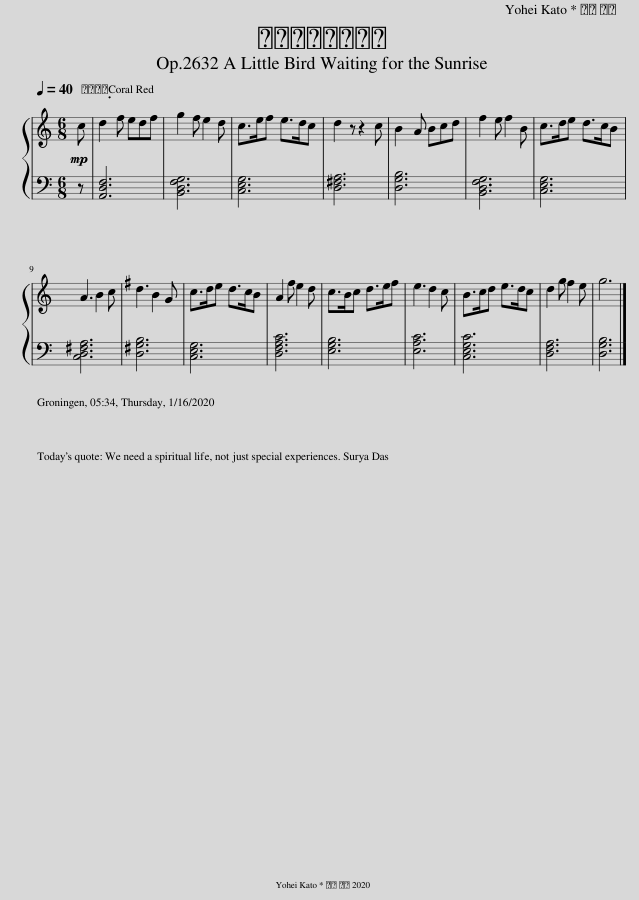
X:1
%%score { 1 | 2 }
L:1/8
Q:1/4=40
M:6/8
I:linebreak $
K:C
V:1 treble
V:2 bass
V:1
!mp! c | d2 f edf | g2 f e2 d | c>ef e>dc | d2 z z2 c | %5
 B2 A Bcd | f2 e f2 B | c>de d>cB |$ A3 B2 c |[K:G] d3 B2 G | %10
 c>de d>cB | A2 f e2 d | c>Bc d>ef | e3 d2 c | B>cd e>dc | %15
 d2 g f2 e | g6 |] %17
V:2
 z | [A,,D,F,]6 | [B,,D,F,G,]6 | [C,E,G,]6 | [D,^F,A,]6 | %5
 [D,G,B,]6 | [B,,D,F,G,]6 | [C,E,G,]6 |$ [C,D,^F,A,]6 |[K:G] [D,G,B,]6 | %10
 [C,E,G,]6 | [D,F,A,C]6 | [E,G,B,]6 | [E,A,C]6 | [C,E,G,C]6 | %15
 [D,F,A,]6 | [D,G,B,]6 |] %17
